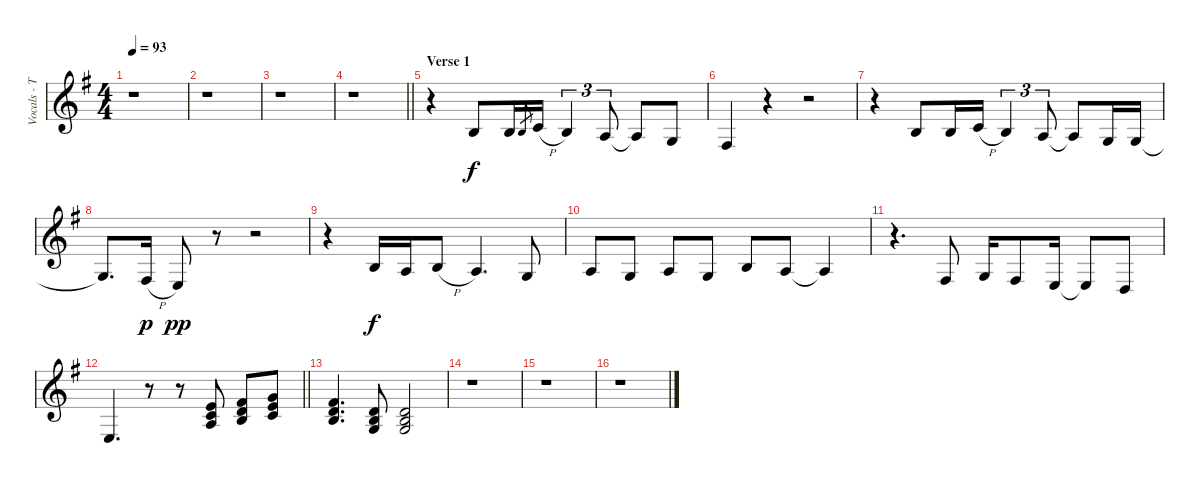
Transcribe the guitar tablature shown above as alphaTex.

\track ("Vocals - Tom Englund" "Vocals - T") {instrument frenchhorn}
\staff {score}
\tuning (E4 B3 G3 D3 A2 E2) {hide}
\ts (4 4)
\tempo 93
\clef g2
\ks eminor
r.1{dy f} |
r.1 |
r.1 |
\barLineRight lightlight
r.1 |
\section ("" "Verse 1")
r.4{instrument frenchhorn} 0.2.8 0.2.16 0.2.8{gr} 1.2{h}.16 0.2.4{tu (3 2)} 2.3.8{tu (3 2)} 2.3{t}.8 0.3.8 |
4.4.4 r.4 r.2 |
r.4 0.2.8 0.2.16 1.2{h}.16 0.2.4{tu (3 2)} 2.3.8{tu (3 2)} 2.3{t}.8 0.3.16 0.3.16 |
0.3{t}.8{d} 4.4{h}.16{dy p} 2.4.8{dy pp} r.8 r.2 |
r.4 0.2.16{dy f} 2.3.16 4.3{h}.8 2.3.4{d} 0.3.8 |
2.3.8 0.3.8 2.3.8 0.3.8 0.2.8 2.3.8 2.3{t}.4 |
r.4{d} 4.4.8 0.3.16 4.4.8 2.4.16 2.4{t}.8 0.4.8 |
\barLineRight lightlight
2.4.4{d} r.8 r.8 (0.1 1.2 2.3).8 (2.1 3.2 4.3).8 (3.1 5.2 5.3).8 |
(2.1 3.2 4.3).4{d} (3.2 4.3 5.4).8 (3.2 4.3 5.4).2 |
r.1 |
r.1 |
r.1
